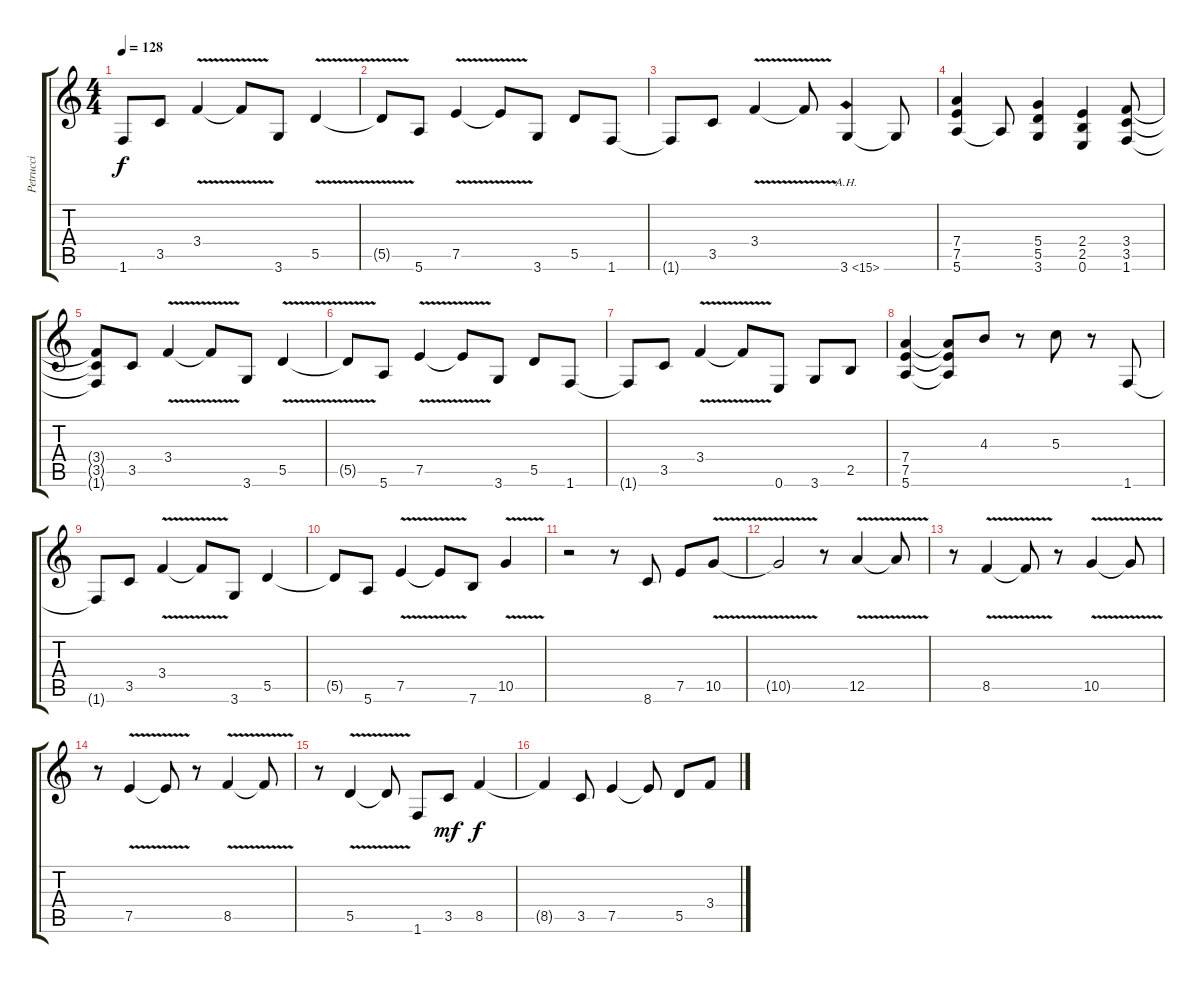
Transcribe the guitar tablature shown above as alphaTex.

\track ("Petrucci" "Petrucci") {instrument distortionguitar}
\staff {score tabs}
\tuning (E4 B3 G3 D3 A2 E2) {hide}
\ts (4 4)
\tempo 128
\clef g2
\ks c
1.6.8{dy f} 3.5.8 3.4{v}.4 3.4{t}.8 3.6.8 5.5{v}.4 |
5.5{t}.8 5.6.8 7.5{v}.4 7.5{t}.8 3.6.8 5.5.8 1.6.8 |
1.6{t}.8 3.5.8 3.4{v}.4 3.4{t}.8 3.6{ah 12}.4 3.6{t}.8 |
(7.4 7.5 5.6).4 5.6{t}.8 (5.4 5.5 3.6).4 (2.4 2.5 0.6).4 (3.4 3.5 1.6).8 |
(3.4{t} 3.5{t} 1.6{t}).8 3.5.8{volume 16} 3.4{v}.4 3.4{t}.8 3.6.8 5.5{v}.4 |
5.5{t}.8 5.6.8 7.5{v}.4 7.5{t}.8 3.6.8 5.5.8 1.6.8 |
1.6{t}.8 3.5.8 3.4{v}.4 3.4{t}.8 0.6.8 3.6.8 2.5.8 |
(7.4 7.5 5.6).4 (7.4{t} 7.5{t} 5.6{t}).8 4.3.8 r.8 5.3.8 r.8 1.6.8 |
1.6{t}.8 3.5.8 3.4{v}.4 3.4{t}.8 3.6.8 5.5.4 |
5.5{t}.8 5.6.8 7.5{v}.4 7.5{t}.8 7.6.8 10.5{v}.4 |
r.2 r.8 8.6.8 7.5.8 10.5{v}.8 |
10.5{t}.2 r.8 12.5{v}.4 12.5{t}.8 |
r.8 8.5{v}.4 8.5{t}.8 r.8 10.5{v}.4 10.5{t}.8 |
r.8 7.5{v}.4 7.5{t}.8 r.8 8.5{v}.4 8.5{t}.8 |
r.8 5.5{v}.4 5.5{t}.8 1.6.8 3.5.8{dy mf} 8.5.4{dy f} |
8.5{t}.4 3.5.8 7.5.4 7.5{t}.8 5.5.8 3.4.8
